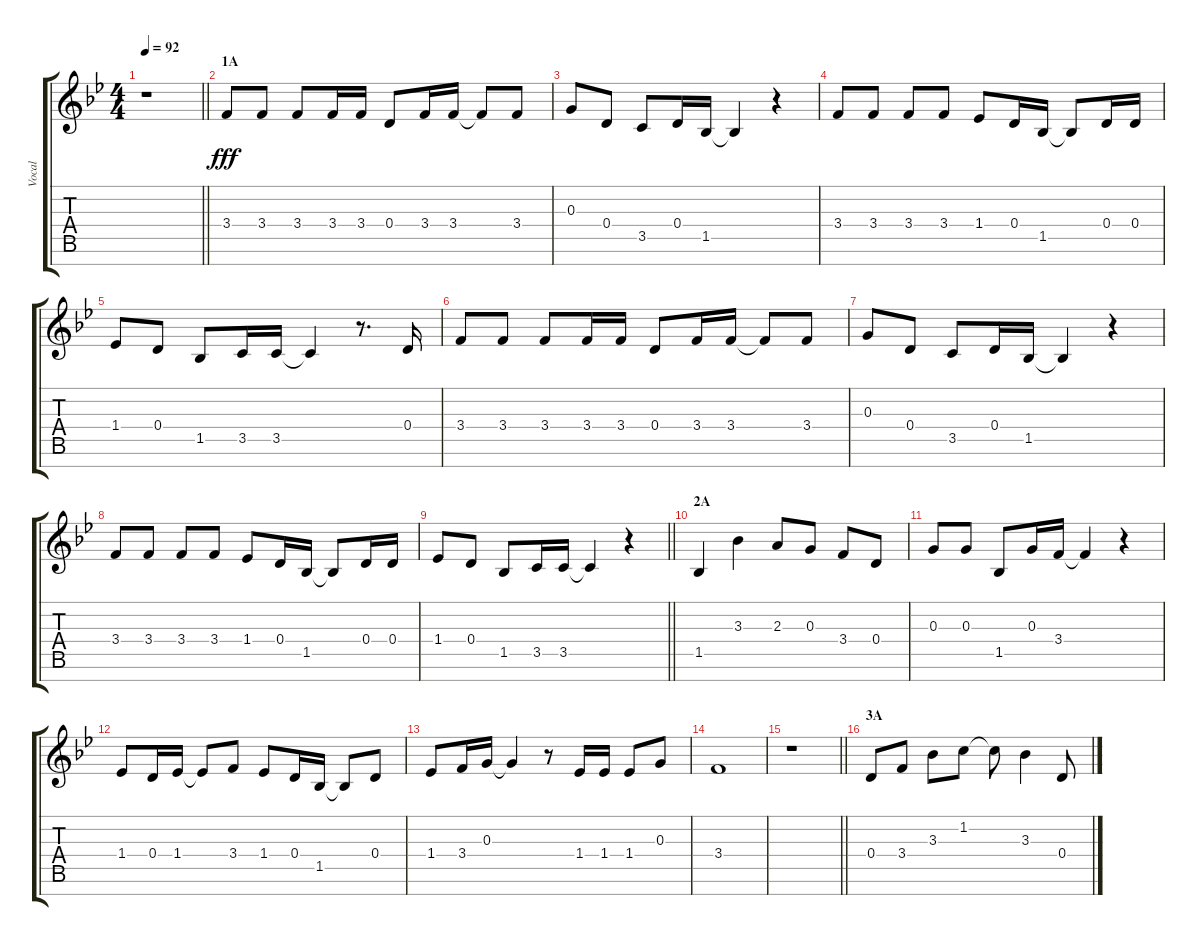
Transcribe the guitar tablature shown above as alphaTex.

\track ("Vocal" "Vocal") {instrument voiceoohs}
\staff {score tabs}
\tuning (E5 B4 G4 D4 A3 E3 B2) {hide}
\ts (4 4)
\tempo 92
\clef g2
\barLineRight lightlight
\ks bb
r.1{dy f} |
\section ("" "1A")
3.4.8{dy fff} 3.4.8 3.4.8 3.4.16 3.4.16 0.4.8 3.4.16 3.4.16 3.4{t}.8 3.4.8 |
0.3.8 0.4.8 3.5.8 0.4.16 1.5.16 1.5{t}.4 r.4 |
3.4.8 3.4.8 3.4.8 3.4.8 1.4.8 0.4.16 1.5.16 1.5{t}.8 0.4.16 0.4.16 |
1.4.8 0.4.8 1.5.8 3.5.16 3.5.16 3.5{t}.4 r.8{d} 0.4.16 |
3.4.8 3.4.8 3.4.8 3.4.16 3.4.16 0.4.8 3.4.16 3.4.16 3.4{t}.8 3.4.8 |
0.3.8 0.4.8 3.5.8 0.4.16 1.5.16 1.5{t}.4 r.4 |
3.4.8 3.4.8 3.4.8 3.4.8 1.4.8 0.4.16 1.5.16 1.5{t}.8 0.4.16 0.4.16 |
\barLineRight lightlight
1.4.8 0.4.8 1.5.8 3.5.16 3.5.16 3.5{t}.4 r.4 |
\section ("" "2A")
1.5.4 3.3.4 2.3.8 0.3.8 3.4.8 0.4.8 |
0.3.8 0.3.8 1.5.8 0.3.16 3.4.16 3.4{t}.4 r.4 |
1.4.8 0.4.16 1.4.16 1.4{t}.8 3.4.8 1.4.8 0.4.16 1.5.16 1.5{t}.8 0.4.8 |
1.4.8 3.4.16 0.3.16 0.3{t}.4 r.8 1.4.16 1.4.16 1.4.8 0.3.8 |
3.4.1 |
\barLineRight lightlight
r.1 |
\section ("" "3A")
0.4.8 3.4.8 3.3.8 1.2.8 1.2{t}.8 3.3.4 0.4.8
